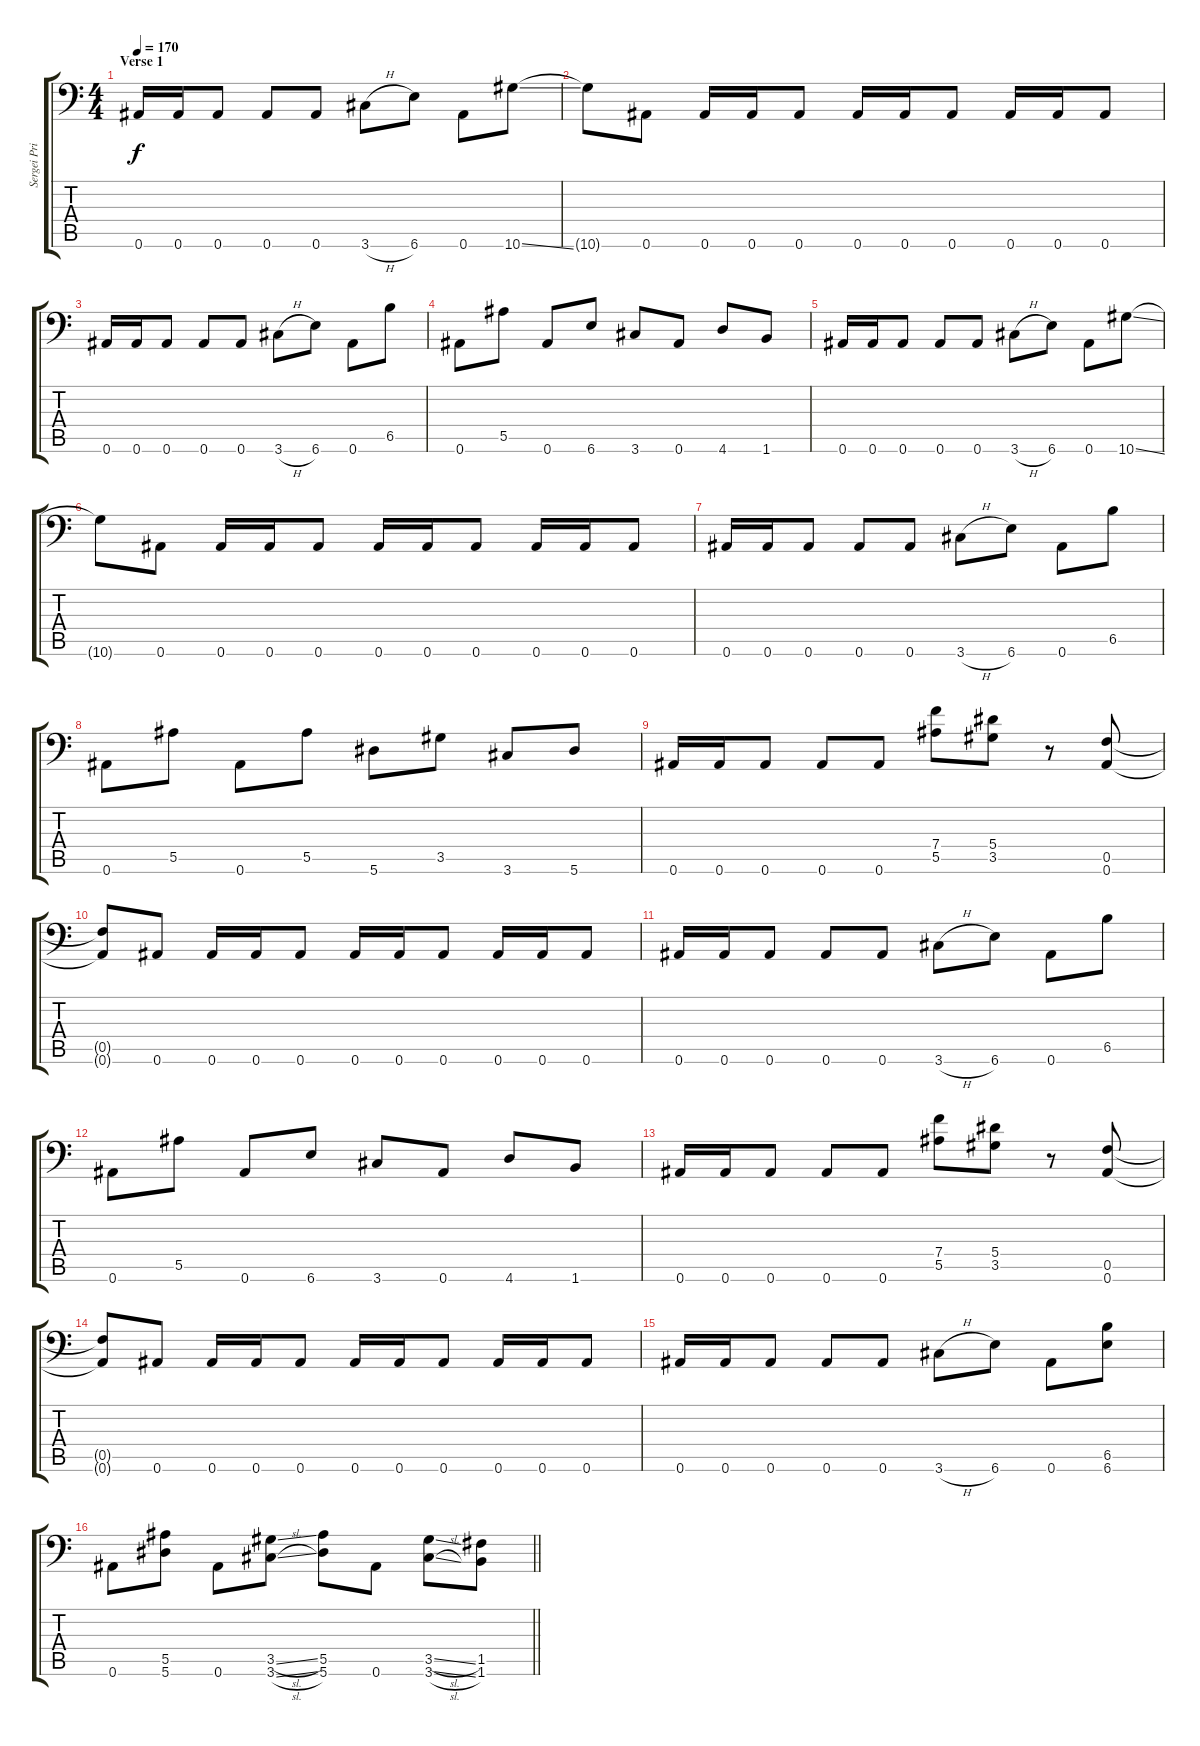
\track ("Sergei Primal" "Sergei Pri") {instrument distortionguitar}
\staff {score tabs}
\tuning (C4 G3 Eb3 Bb2 F2 Bb1) {hide}
\ts (4 4)
\section ("" "Verse 1")
\tempo 170
\clef f4
\ks c
0.6.16{dy f} 0.6.16 0.6.8 0.6.8 0.6.8 3.6{h}.8 6.6.8 0.6.8 10.6{ss}.8 |
10.6{t}.8 0.6.8 0.6.16 0.6.16 0.6.8 0.6.16 0.6.16 0.6.8 0.6.16 0.6.16 0.6.8 |
0.6.16 0.6.16 0.6.8 0.6.8 0.6.8 3.6{h}.8 6.6.8 0.6.8 6.5.8 |
0.6.8 5.5.8 0.6.8 6.6.8 3.6.8 0.6.8 4.6.8 1.6.8 |
0.6.16 0.6.16 0.6.8 0.6.8 0.6.8 3.6{h}.8 6.6.8 0.6.8 10.6{ss}.8 |
10.6{t}.8 0.6.8 0.6.16 0.6.16 0.6.8 0.6.16 0.6.16 0.6.8 0.6.16 0.6.16 0.6.8 |
0.6.16 0.6.16 0.6.8 0.6.8 0.6.8 3.6{h}.8 6.6.8 0.6.8 6.5.8 |
0.6.8 5.5.8 0.6.8 5.5.8 5.6.8 3.5.8 3.6.8 5.6.8 |
0.6.16 0.6.16 0.6.8 0.6.8 0.6.8 (7.4 5.5).8 (5.4 3.5).8 r.8 (0.5 0.6).8 |
(0.5{t} 0.6{t}).8 0.6.8 0.6.16 0.6.16 0.6.8 0.6.16 0.6.16 0.6.8 0.6.16 0.6.16 0.6.8 |
0.6.16 0.6.16 0.6.8 0.6.8 0.6.8 3.6{h}.8 6.6.8 0.6.8 6.5.8 |
0.6.8 5.5.8 0.6.8 6.6.8 3.6.8 0.6.8 4.6.8 1.6.8 |
0.6.16 0.6.16 0.6.8 0.6.8 0.6.8 (7.4 5.5).8 (5.4 3.5).8 r.8 (0.5 0.6).8 |
(0.5{t} 0.6{t}).8 0.6.8 0.6.16 0.6.16 0.6.8 0.6.16 0.6.16 0.6.8 0.6.16 0.6.16 0.6.8 |
0.6.16 0.6.16 0.6.8 0.6.8 0.6.8 3.6{h}.8 6.6.8 0.6.8 (6.5 6.6).8 |
\barLineRight lightlight
0.6.8 (5.5 5.6).8 0.6.8 (3.5{sl} 3.6{sl}).8 (5.5 5.6).8 0.6.8 (3.5{sl} 3.6{sl}).8 (1.5 1.6).8
